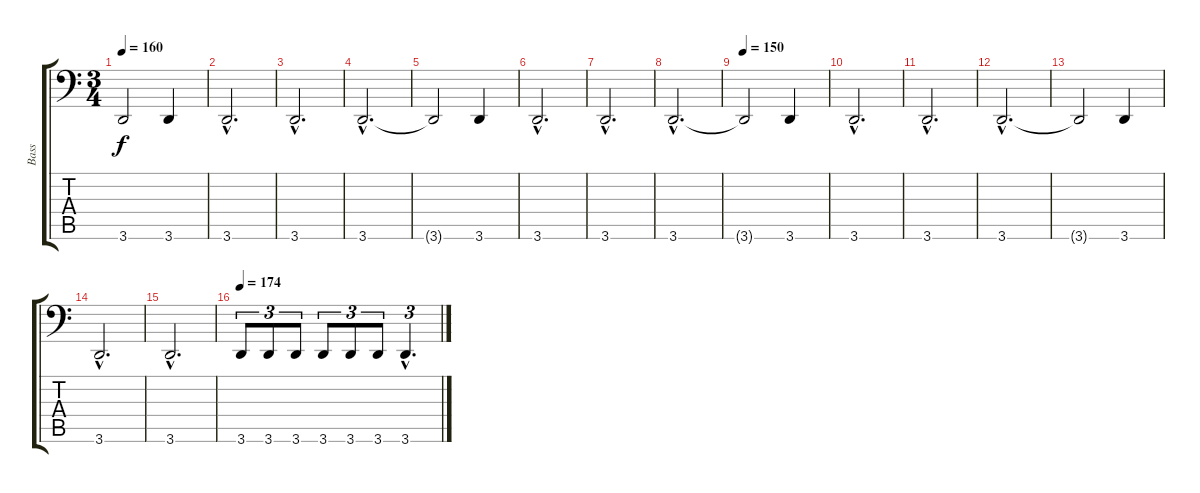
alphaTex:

\track ("Bass" "Bass") {instrument electricbassfinger}
\staff {score tabs}
\tuning (C3 G2 D2 A1 E1 B0) {hide}
\ts (3 4)
\tempo 160
\clef f4
\ks c
3.6{t}.2{dy f} 3.6.4 |
3.6{hac}.2{d} |
3.6{hac}.2{d} |
3.6{hac}.2{d} |
3.6{t}.2 3.6.4 |
3.6{hac}.2{d} |
3.6{hac}.2{d} |
3.6{hac}.2{d} |
\tempo 150
3.6{t}.2 3.6.4 |
3.6{hac}.2{d} |
3.6{hac}.2{d} |
3.6{hac}.2{d} |
3.6{t}.2 3.6.4 |
3.6{hac}.2{d} |
3.6{hac}.2{d} |
\tempo 174
3.6.8{tu (3 2)} 3.6.8{tu (3 2)} 3.6.8{tu (3 2)} 3.6.8{tu (3 2)} 3.6.8{tu (3 2)} 3.6.8{tu (3 2)} 3.6{sl hac}.4{d tu (3 2)}
